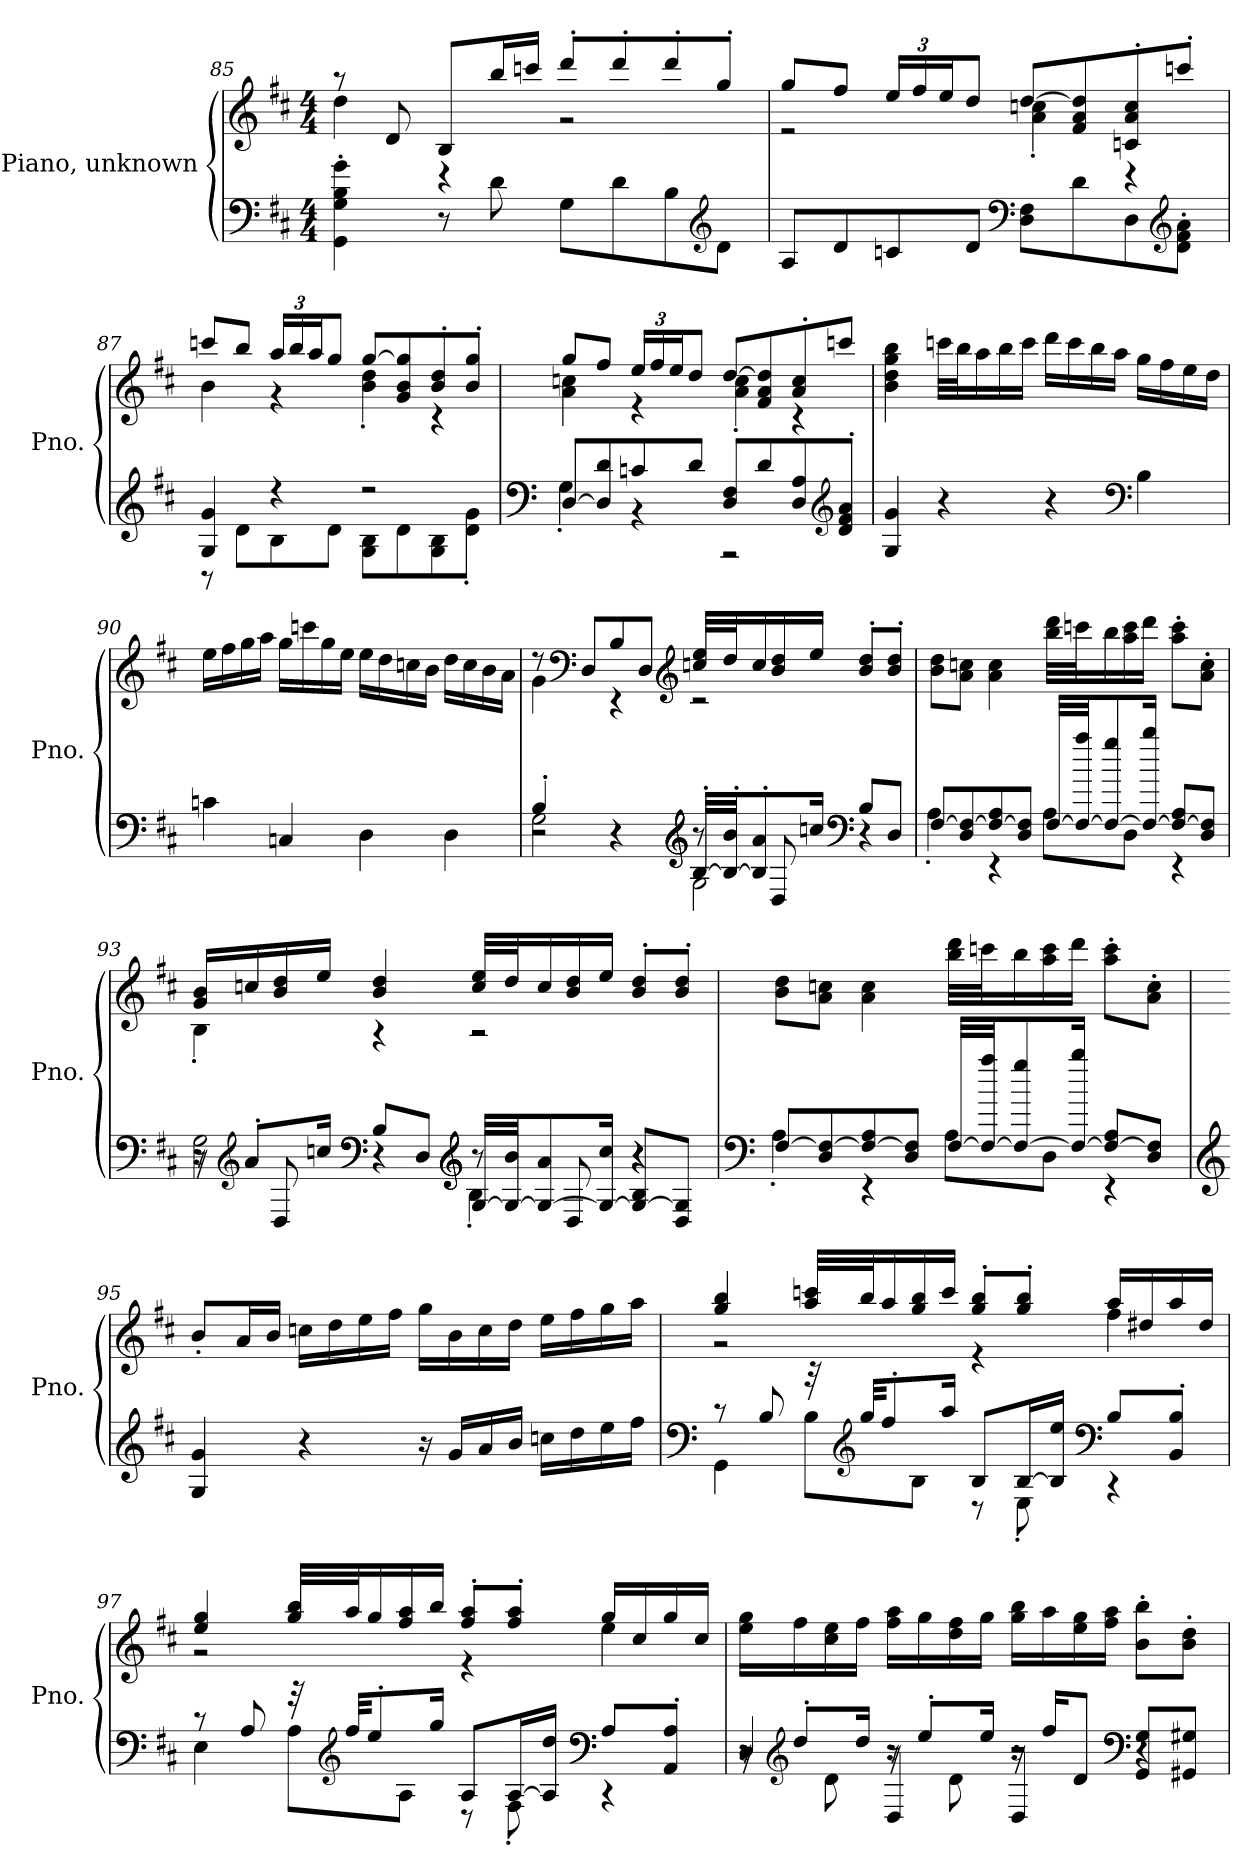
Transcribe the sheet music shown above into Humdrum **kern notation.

**kern	**kern
*part1	*part1
*staff2	*staff1
*I"Piano, unknown	*
*I'Pno.	*
*clefF4	*clefG2
*k[f#c#]	*k[f#c#]
*M4/4	*M4/4
=85	=85
*	*^
4GG\' 4G\' 4B\' 4g\'	8r	4dd\
.	8d/	.
8r	8B/L	4r
8d\	16bb/L	.
.	16cccn/JJ	.
8G\L	8ddd'/L	2r
8d\	8ddd'/	.
8B\	8ddd'/	.
*clefG2	*	*
8d\J	8gg'/J	.
!!LO:LB:g=z	!!
=86	=86	=86
8A/L	8gg/L	2r
8d/	8ff#/J	.
*	*Xbrackettup	*
8cn/	24ee/LL	.
.	24ff#/	.
.	24ee/J	.
8d/J	8dd/J	.
*clefF4	*	*
8D\ 8F#\L	[8dd/L	4a\' 4ccn\'
8d\	8f#/ 8a/ 8dd/]	.
8D\	8cn/' 8a/' 8cc/'	4r
*clefG2	*	*
8d\' 8f#\' 8a\'J	8cccn'/J	.
=87	=87	=87
*^	*	*
4G/ 4g/	8r	8cccn/L	4b\
.	8d\L	8bb/J	.
4r	8B\	24aa/LL	4r
.	.	24bb/	.
.	.	24aa/J	.
.	8d\J	8gg/J	.
2r	8G\ 8B\L	[8gg/L	4b\' 4dd\'
.	8d\	8g/ 8b/ 8gg/]	.
.	8G\ 8B\	8b/' 8dd/'	4r
.	8d\' 8g\'J	8b/' 8gg/'J	.
!!LO:LB:g=z	!!
=88	=88	=88	=88
*clefF4	*	*	*
[8D/L	4G'\	8gg/L	4a\ 4ccn\
8D/] 8d/	.	8ff#/J	.
8cn/	4r	24ee/LL	4r
.	.	24ff#/	.
.	.	24ee/J	.
8d/J	.	8dd/J	.
8D/ 8F#/L	2r	[8dd/L	4a\' 4cc\'
8d/	.	8f#/ 8a/ 8dd/]	.
8D/ 8A/	.	8a/' 8cc/'	4r
*clefG2	*	*	*
8d/' 8f#/' 8a/'J	.	8cccn/J	.
*v	*v	*	*
*	*v	*v
=89	=89
4G/ 4g/	4b\ 4dd\ 4gg\ 4bb\
4r	32cccn\LLL
.	32bb\J
.	16aa\
.	16bb\
.	16ccc\JJ
4r	16ddd\LL
.	16ccc\
.	16bb\
.	16aa\JJ
*clefF4	*
4B\	16gg\LL
.	16ff#\
.	16ee\
.	16dd\JJ
!!LO:LB:g=z
=90	=90
4cn\	16ee\LL
.	16ff#\
.	16gg\
.	16aa\JJ
4Cn/	16gg\LL
.	16cccn\
.	16gg\
.	16ee\JJ
4D\	16ee\LL
.	16dd\
.	16ccn\
.	16b\JJ
4D\	16dd\LL
.	16cc\
.	16b\
.	16a\JJ
=91	=91
*^	*^
*	*^	*	*
4B'/	2G\	2r	8r	4g\
*	*	*	*clefF4	*
.	.	.	8D/L	.
4r	.	.	8B/	4r
.	.	.	8D/J	.
*clefG2	*	*	*clefG2	*
[32B'/LLL	2G\	8r	32ccn/ 32ee/LLL	2r
32B/_' 32b/'JJ	.	.	32dd/J	.
8B/]' 8a/'	.	.	16cc/	.
.	.	8D/	16b/ 16dd/	.
16ccn/Jk	.	.	16ee/JJ	.
*clefF4	*	*	*	*
8B/L	.	4r	8b/' 8dd/'L	.
8D/J	.	.	8b/' 8dd/'J	.
*	*v	*v	*	*
*	*	*v	*v
!!LO:PB:g=z
=92	=92	=92
[8F#/L	4A'\	8b\ 8dd\L
8D/ 8F#/_	.	8a\ 8ccn\J
8F#/_ 8A/	4r	4a\ 4cc\
8D/ 8F#/]J	.	.
[32F#/LLL	8A\L	32bb\ 32ddd\LLL
32F#/_ 32aa/JJ	.	32cccn\J
8F#/_ 8gg/	.	16bb\
.	8D\J	16aa\ 16ccc\
16F#/_ 16bb/Jk	.	16ddd\JJ
8F#/_ 8A/L	4r	8aa\' 8ccc\'L
8D/ 8F#/]J	.	8a\' 8cc\'J
=93	=93	=93
*	*^	*^
16r	2G\	8r	16g/ 16b/LL	4B'\
*clefG2	*	*	*	*
8a'/L	.	.	16ccn/	.
.	.	8D/	16b/ 16dd/	.
16ccn/Jk	.	.	16ee/JJ	.
*clefF4	*	*	*	*
8B/L	.	4r	4b/ 4dd/	4r
8D/J	.	.	.	.
*clefG2	*	*	*	*
[32G/LLL	4B'\	8r	32cc/ 32ee/LLL	2r
32G/_ 32b/JJ	.	.	32dd/J	.
8G/_ 8a/	.	.	16cc/	.
.	.	8D/	16b/ 16dd/	.
16G/_ 16cc/Jk	.	.	16ee/JJ	.
8G/_ 8B/L	4r	4r	8b/' 8dd/'L	.
8D/ 8G/]J	.	.	8b/' 8dd/'J	.
*v	*v	*v	*	*
*	*v	*v
!!LO:LB:g=z
=94	=94
*clefF4	*
*^	*
[8F#/L	4A'\	8b\ 8dd\L
8D/ 8F#/_	.	8a\ 8ccn\J
8F#/_ 8A/	4r	4a\ 4cc\
8D/ 8F#/]J	.	.
[32F#/LLL	8A\L	32bb\ 32ddd\LLL
32F#/_ 32aa/JJ	.	32cccn\J
8F#/_ 8gg/	.	16bb\
.	8D\J	16aa\ 16ccc\
16F#/_ 16bb/Jk	.	16ddd\JJ
8F#/_ 8A/L	4r	8aa\' 8ccc\'L
8D/ 8F#/]J	.	8a\' 8cc\'J
*v	*v	*
=95	=95
*clefG2	*
4G/ 4g/	8b'/L
.	16a/L
.	16b/JJ
4r	16ccn\LL
.	16dd\
.	16ee\
.	16ff#\JJ
16r	16gg\LL
16g/LL	16b\
16a/	16cc\
16b/JJ	16dd\JJ
16ccn\LL	16ee\LL
16dd\	16ff#\
16ee\	16gg\
16ff#\JJ	16aa\JJ
!!LO:LB:g=z
=96	=96
*clefF4	*
*^	*^
8r	4GG\	4gg/ 4bb/	2r
8B/	.	.	.
32r	8B\L	32aa/ 32cccn/LLL	.
*clefG2	*	*	*
32gg/KKL	.	32bb/J	.
8ff#'/	.	16aa/	.
.	8B\J	16gg/ 16bb/	.
16aa/Jk	.	16ccc/JJ	.
8B/L	8r	8gg/' 8bb/'L	4r
[16B/L	8E'\	8gg/' 8bb/'J	.
16B/] 16ee/JJ	.	.	.
*clefF4	*	*	*
8B/L	4r	16aa/LL	4ff#\
.	.	16dd#X/	.
8BB/' 8B/'J	.	16aa/	.
.	.	16dd#/JJ	.
=97	=97	=97	=97
8r	4E\	4ee/ 4gg/	2r
8A/	.	.	.
32r	8A\L	32gg/ 32bb/LLL	.
*clefG2	*	*	*
32ff#/KKL	.	32aa/J	.
8ee'/	.	16gg/	.
.	8A\J	16ff#/ 16aa/	.
16gg/Jk	.	16bb/JJ	.
8A/L	8r	8ff#/' 8aa/'L	4r
[16A/L	8F#'\	8ff#/' 8aa/'J	.
16A/] 16dd/JJ	.	.	.
*clefF4	*	*	*
8A/L	4r	16gg/LL	4ee\
.	.	16cc#/	.
8AA/' 8A/'J	.	16gg/	.
.	.	16cc#/JJ	.
*	*	*v	*v
!!LO:LB:g=z
=98	=98	=98
*	*^	*
16r	8r	4D/	16ee\ 16gg\LL
*clefG2	*	*	*
8dd'/L	.	.	16ff#\
.	8d\	.	16cc#\ 16ee\
16dd/Jk	.	.	16ff#\JJ
16r	8r	4D/	16ff#\ 16aa\LL
8ee'/L	.	.	16gg\
.	8d\	.	16dd\ 16ff#\
16ee/Jk	.	.	16gg\JJ
16r	2r	4D/	16gg\ 16bb\LL
16ff#/KL	.	.	16aa\
8d/J	.	.	16ee\ 16gg\
.	.	.	16ff#\ 16aa\JJ
*clefF4	*	*	*
8GG/ 8G/L	.	4r	8b\' 8bb\'L
8GG#X/ 8G#X/J	.	.	8b\' 8dd\'J
*v	*v	*v	*
=	=
*-	*-
